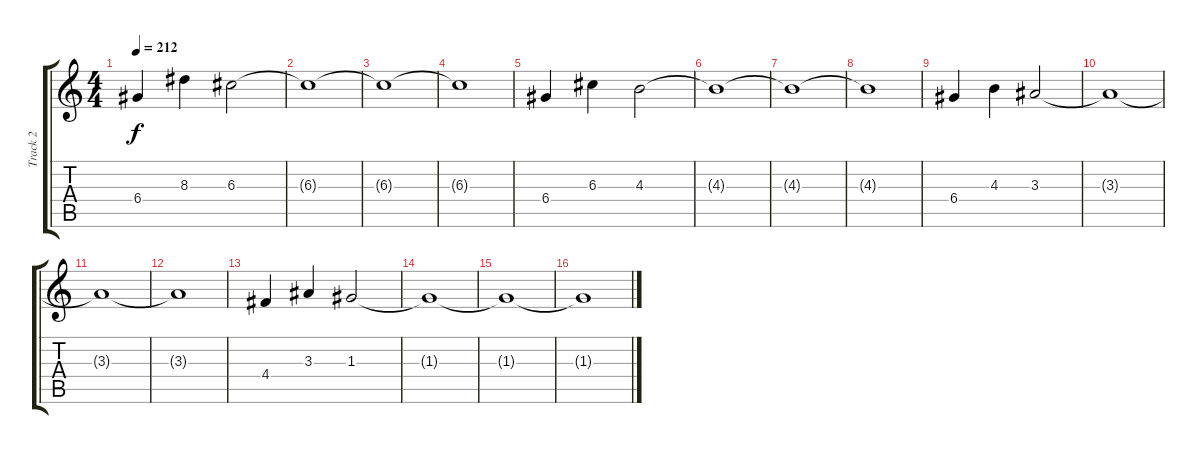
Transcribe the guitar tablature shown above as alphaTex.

\track ("Track 2" "Track 2") {instrument distortionguitar}
\staff {score tabs}
\tuning (E4 B3 G3 D3 A2 E2) {hide}
\ts (4 4)
\tempo 212
\clef g2
\ks c
6.4.4{dy f} 8.3.4 6.3.2 |
6.3{t}.1 |
6.3{t}.1 |
6.3{t}.1 |
6.4.4 6.3.4 4.3.2 |
4.3{t}.1 |
4.3{t}.1 |
4.3{t}.1 |
6.4.4 4.3.4 3.3.2 |
3.3{t}.1 |
3.3{t}.1 |
3.3{t}.1 |
4.4.4 3.3.4 1.3.2 |
1.3{t}.1 |
1.3{t}.1 |
1.3{t}.1
